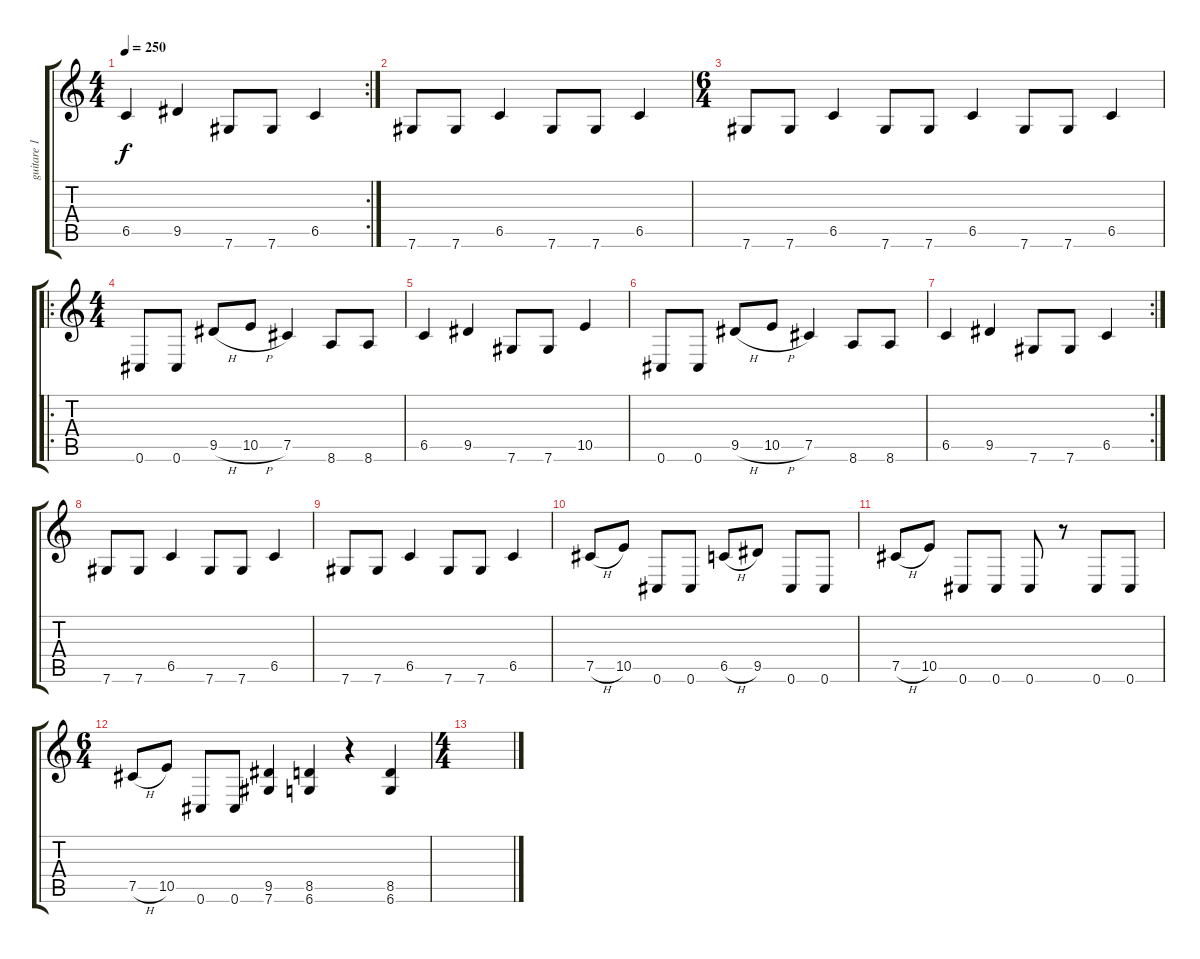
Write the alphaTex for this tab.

\track ("guitare 1" "guitare 1") {instrument distortionguitar}
\staff {score tabs}
\tuning (Db4 Ab3 E3 B2 Gb2 Db2) {hide}
\rc 2
\ts (4 4)
\tempo 250
\clef g2
\ks c
6.5.4{dy f} 9.5.4 7.6.8 7.6.8 6.5.4 |
7.6.8 7.6.8 6.5.4 7.6.8 7.6.8 6.5.4 |
\ts (6 4)
7.6.8 7.6.8 6.5.4 7.6.8 7.6.8 6.5.4 7.6.8 7.6.8 6.5.4 |
\ro
\ts (4 4)
0.6.8 0.6.8 9.5{h}.8 10.5{h}.8 7.5.4 8.6.8 8.6.8 |
6.5.4 9.5.4 7.6.8 7.6.8 10.5.4 |
0.6.8 0.6.8 9.5{h}.8 10.5{h}.8 7.5.4 8.6.8 8.6.8 |
\rc 2
6.5.4 9.5.4 7.6.8 7.6.8 6.5.4 |
7.6.8 7.6.8 6.5.4 7.6.8 7.6.8 6.5.4 |
7.6.8 7.6.8 6.5.4 7.6.8 7.6.8 6.5.4 |
7.5{h}.8 10.5.8 0.6.8 0.6.8 6.5{h}.8 9.5.8 0.6.8 0.6.8 |
7.5{h}.8 10.5.8 0.6.8 0.6.8 0.6.8 r.8 0.6.8 0.6.8 |
\ts (6 4)
7.5{h}.8 10.5.8 0.6.8 0.6.8 (9.5 7.6).4 (8.5 6.6).4 r.4 (8.5 6.6).4 |
\ts (4 4)
